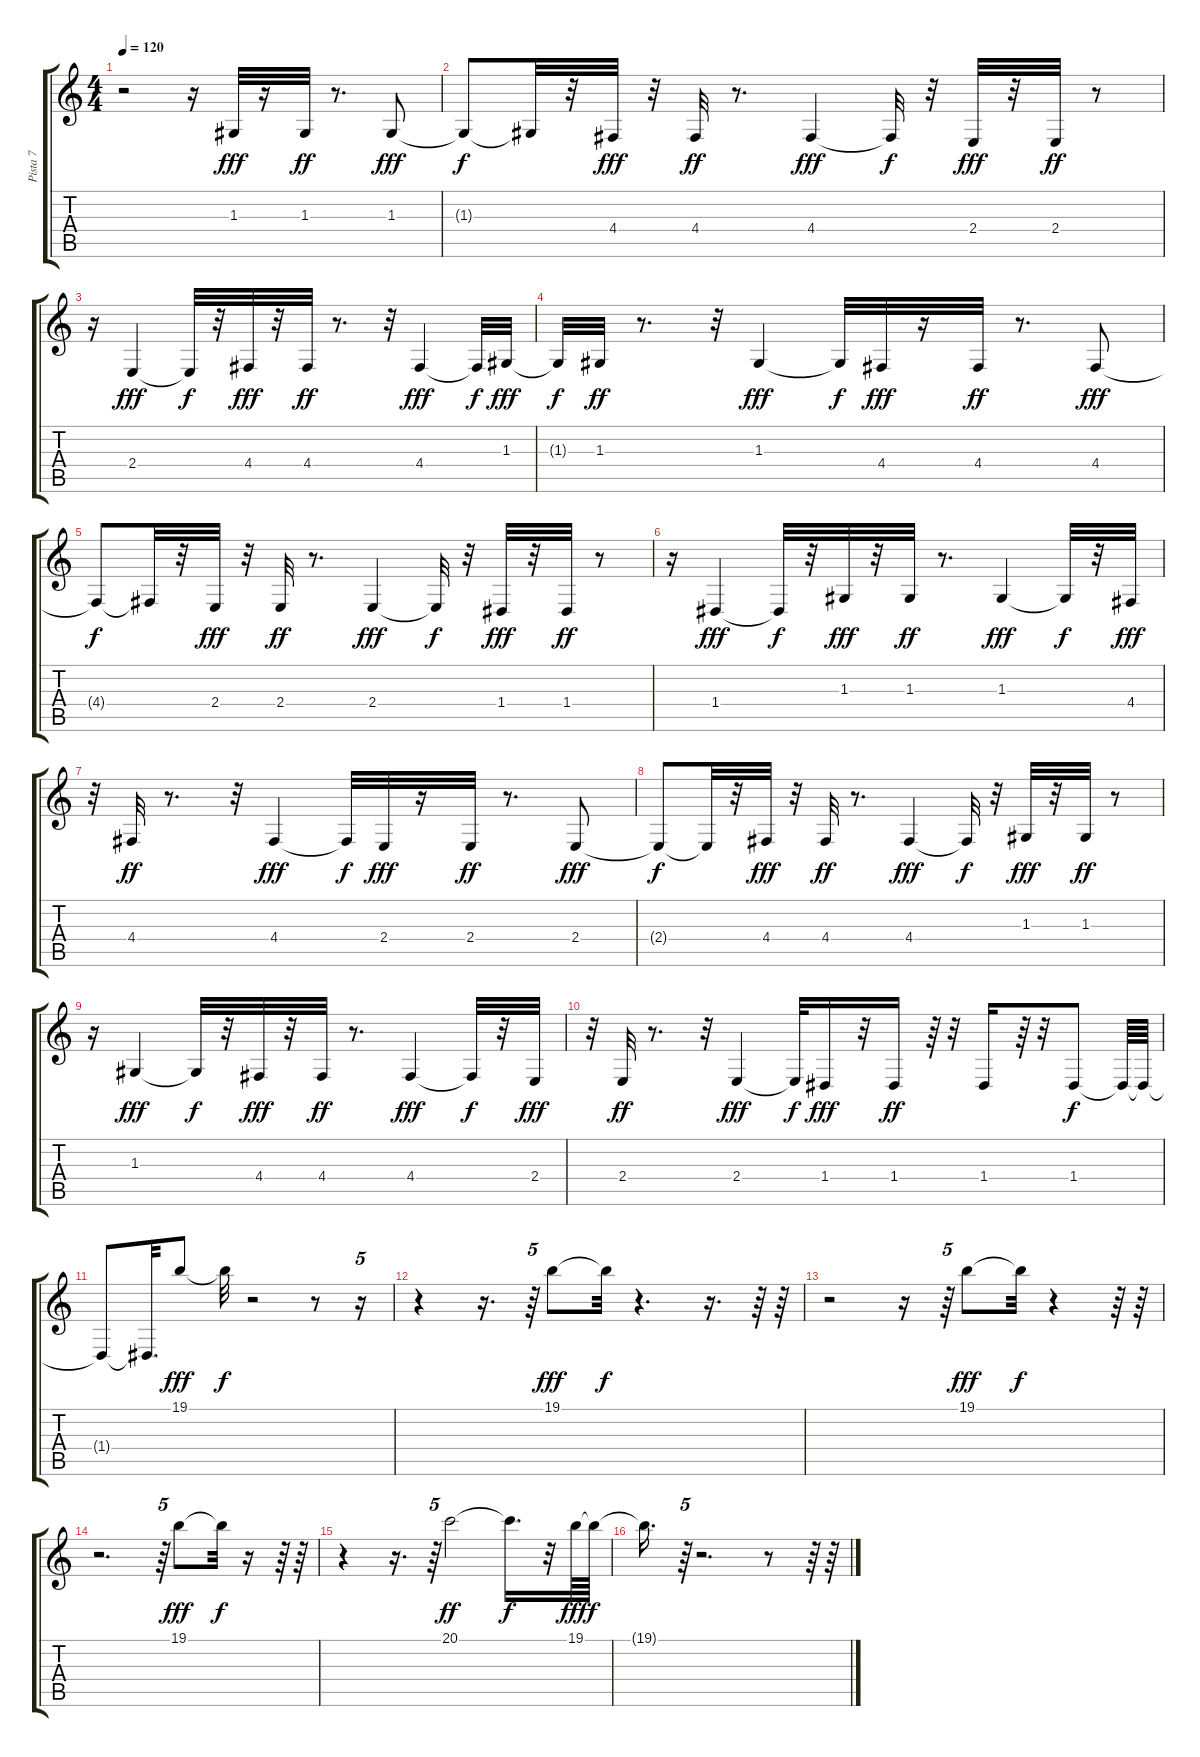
\track ("Pista 7" "Pista 7") {instrument brightacousticpiano}
\staff {score tabs}
\tuning (E4 B3 G3 D3 A2 E2) {hide}
\ts (4 4)
\tempo 120
\clef g2
\ks c
r.2{dy f} r.16 1.3.32{dy fff} r.16 1.3.32{dy ff} r.8{d} 1.3.8{dy fff} |
1.3{t}.8{dy f} 1.3{t}.32 r.32 4.4.32{dy fff} r.32 4.4.32{dy ff} r.8{d} 4.4.4{dy fff} 4.4{t}.32{dy f} r.32 2.4.32{dy fff} r.32 2.4.32{dy ff} r.8 |
r.16 2.4.4{dy fff} 2.4{t}.32{dy f} r.32 4.4.32{dy fff} r.32 4.4.32{dy ff} r.8{d} r.32 4.4.4{dy fff} 4.4{t}.32{dy f} 1.3.32{dy fff} |
1.3{t}.32{dy f} 1.3.32{dy ff} r.8{d} r.32 1.3.4{dy fff} 1.3{t}.32{dy f} 4.4.32{dy fff} r.16 4.4.32{dy ff} r.8{d} 4.4.8{dy fff} |
4.4{t}.8{dy f} 4.4{t}.32 r.32 2.4.32{dy fff} r.32 2.4.32{dy ff} r.8{d} 2.4.4{dy fff} 2.4{t}.32{dy f} r.32 1.4.32{dy fff} r.32 1.4.32{dy ff} r.8 |
r.16 1.4.4{dy fff} 1.4{t}.32{dy f} r.32 1.3.32{dy fff} r.32 1.3.32{dy ff} r.8{d} 1.3.4{dy fff} 1.3{t}.32{dy f} r.32 4.4.32{dy fff} |
r.32 4.4.32{dy ff} r.8{d} r.32 4.4.4{dy fff} 4.4{t}.32{dy f} 2.4.32{dy fff} r.16 2.4.32{dy ff} r.8{d} 2.4.8{dy fff} |
2.4{t}.8{dy f} 2.4{t}.32 r.32 4.4.32{dy fff} r.32 4.4.32{dy ff} r.8{d} 4.4.4{dy fff} 4.4{t}.32{dy f} r.32 1.3.32{dy fff} r.32 1.3.32{dy ff} r.8 |
r.16 1.3.4{dy fff} 1.3{t}.32{dy f} r.32 4.4.32{dy fff} r.32 4.4.32{dy ff} r.8{d} 4.4.4{dy fff} 4.4{t}.32{dy f} r.32 2.4.32{dy fff} |
r.32 2.4.32{dy ff} r.8{d} r.32 2.4.4{dy fff} 2.4{t}.32{dy f} 1.4.16{dy fff} r.32 1.4.16{dy ff} r.64 r.32 1.4.16 r.64 r.32 1.4.8{dy f} 1.4{t}.64 1.4{t}.64 |
1.4{t}.8 1.4{t}.32{d} 19.1.8{dy fff} 19.1{t}.32{dy f} r.2 r.8 r.16{tu (5 4)} |
r.4 r.16{d} r.64{tu (5 4)} 19.1.8{dy fff} 19.1{t}.32{dy f} r.4{d} r.16{d} r.64 r.64 |
r.2 r.16 r.64{tu (5 4)} 19.1.8{dy fff} 19.1{t}.32{dy f} r.4 r.64 r.64 |
r.2{d} r.64{tu (5 4)} 19.1.8{dy fff} 19.1{t}.32{dy f} r.16 r.64 r.64 |
r.4 r.16{d} r.64{tu (5 4)} 20.1.2{dy ff} 20.1{t}.16{d dy f} r.32 19.1.64{dy fff} 19.1{t}.64{dy f} |
19.1{t}.16{d} r.64{tu (5 4)} r.2{d} r.8 r.64 r.64
